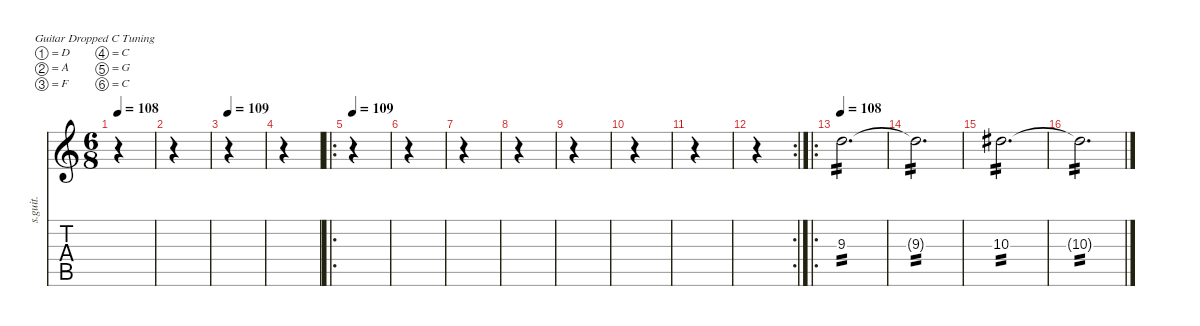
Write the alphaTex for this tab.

\defaultSystemsLayout 4
\hideDynamics
\bracketExtendMode nobrackets
\track ("Fill" "s.guit.") {instrument distortionguitar}
\staff {score tabs}
\tuning (D4 A3 F3 C3 G2 C2)
\ts (6 8)
\tempo 108
\clef g2
\ks c
r.4{dy mf} |
r.4 |
\tempo 109
r.4 |
r.4 |
\ro
\tempo 109
r.4 |
r.4 |
r.4 |
r.4 |
r.4 |
r.4 |
r.4 |
\rc 2
r.4 |
\ro
\tempo 108
9.3.2{d lyrics (0 "") lyrics (1 "") lyrics (2 "") lyrics (3 "") lyrics (4 "") tp 2} |
9.3{t}.2{d lyrics (0 "") lyrics (1 "") lyrics (2 "") lyrics (3 "") lyrics (4 "") tp 2} |
10.3{acc #}.2{d lyrics (0 "") lyrics (1 "") lyrics (2 "") lyrics (3 "") lyrics (4 "") tp 2} |
10.3{t acc #}.2{d lyrics (0 "") lyrics (1 "") lyrics (2 "") lyrics (3 "") lyrics (4 "") tp 2}
